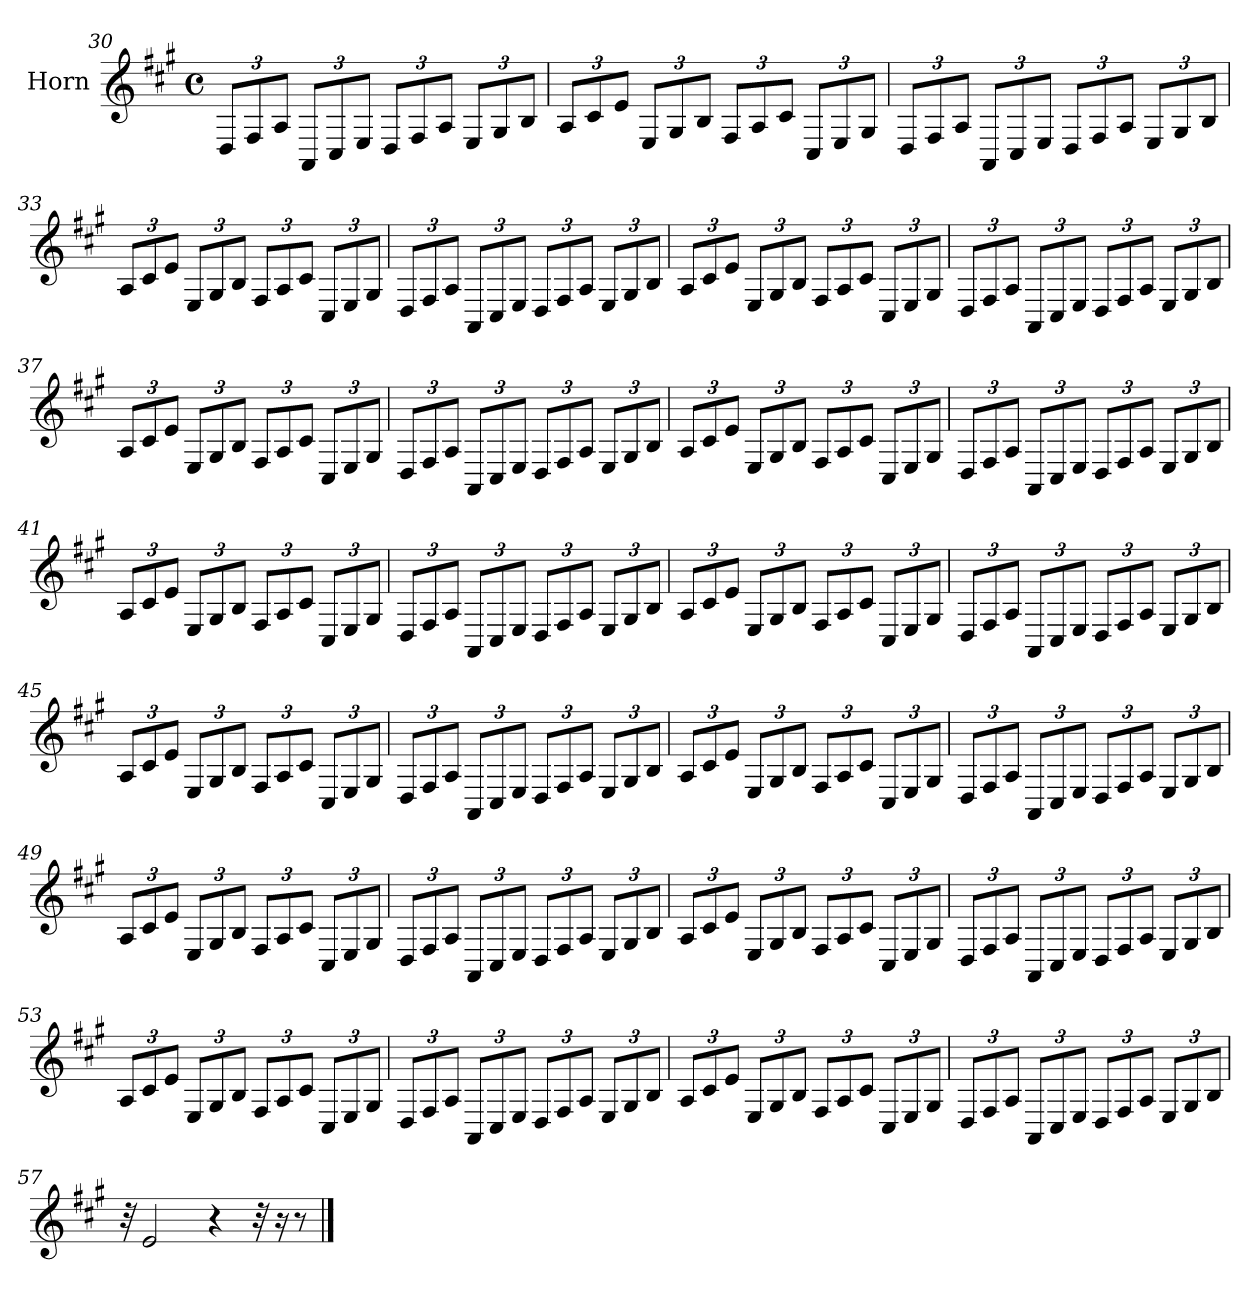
**kern
*part1
*staff1
*I"Horn
*I'Hn
*clefG2
*ITrd4c7
*k[f#c#]
*D:
*M4/4
*met(c)
*Xbrackettup
=30
12GG/L
12BB/
12D/J
12DD/L
12FF#/
12AA/J
12GG/L
12BB/
12D/J
12AA/L
12C#/
12E/J
!!LO:PB:g=z
=31
12D/L
12F#/
12A/J
12AA/L
12C#/
12E/J
12BB/L
12D/
12F#/J
12FF#/L
12AA/
12C#/J
=32
12GG/L
12BB/
12D/J
12DD/L
12FF#/
12AA/J
12GG/L
12BB/
12D/J
12AA/L
12C#/
12E/J
=33
12D/L
12F#/
12A/J
12AA/L
12C#/
12E/J
12BB/L
12D/
12F#/J
12FF#/L
12AA/
12C#/J
!!LO:LB:g=z
=34
12GG/L
12BB/
12D/J
12DD/L
12FF#/
12AA/J
12GG/L
12BB/
12D/J
12AA/L
12C#/
12E/J
=35
12D/L
12F#/
12A/J
12AA/L
12C#/
12E/J
12BB/L
12D/
12F#/J
12FF#/L
12AA/
12C#/J
=36
12GG/L
12BB/
12D/J
12DD/L
12FF#/
12AA/J
12GG/L
12BB/
12D/J
12AA/L
12C#/
12E/J
!!LO:LB:g=z
=37
12D/L
12F#/
12A/J
12AA/L
12C#/
12E/J
12BB/L
12D/
12F#/J
12FF#/L
12AA/
12C#/J
=38
12GG/L
12BB/
12D/J
12DD/L
12FF#/
12AA/J
12GG/L
12BB/
12D/J
12AA/L
12C#/
12E/J
=39
12D/L
12F#/
12A/J
12AA/L
12C#/
12E/J
12BB/L
12D/
12F#/J
12FF#/L
12AA/
12C#/J
!!LO:LB:g=z
=40
12GG/L
12BB/
12D/J
12DD/L
12FF#/
12AA/J
12GG/L
12BB/
12D/J
12AA/L
12C#/
12E/J
=41
12D/L
12F#/
12A/J
12AA/L
12C#/
12E/J
12BB/L
12D/
12F#/J
12FF#/L
12AA/
12C#/J
=42
12GG/L
12BB/
12D/J
12DD/L
12FF#/
12AA/J
12GG/L
12BB/
12D/J
12AA/L
12C#/
12E/J
!!LO:LB:g=z
=43
12D/L
12F#/
12A/J
12AA/L
12C#/
12E/J
12BB/L
12D/
12F#/J
12FF#/L
12AA/
12C#/J
=44
12GG/L
12BB/
12D/J
12DD/L
12FF#/
12AA/J
12GG/L
12BB/
12D/J
12AA/L
12C#/
12E/J
=45
12D/L
12F#/
12A/J
12AA/L
12C#/
12E/J
12BB/L
12D/
12F#/J
12FF#/L
12AA/
12C#/J
!!LO:LB:g=z
=46
12GG/L
12BB/
12D/J
12DD/L
12FF#/
12AA/J
12GG/L
12BB/
12D/J
12AA/L
12C#/
12E/J
=47
12D/L
12F#/
12A/J
12AA/L
12C#/
12E/J
12BB/L
12D/
12F#/J
12FF#/L
12AA/
12C#/J
=48
12GG/L
12BB/
12D/J
12DD/L
12FF#/
12AA/J
12GG/L
12BB/
12D/J
12AA/L
12C#/
12E/J
!!LO:LB:g=z
=49
12D/L
12F#/
12A/J
12AA/L
12C#/
12E/J
12BB/L
12D/
12F#/J
12FF#/L
12AA/
12C#/J
=50
12GG/L
12BB/
12D/J
12DD/L
12FF#/
12AA/J
12GG/L
12BB/
12D/J
12AA/L
12C#/
12E/J
=51
12D/L
12F#/
12A/J
12AA/L
12C#/
12E/J
12BB/L
12D/
12F#/J
12FF#/L
12AA/
12C#/J
!!LO:LB:g=z
=52
12GG/L
12BB/
12D/J
12DD/L
12FF#/
12AA/J
12GG/L
12BB/
12D/J
12AA/L
12C#/
12E/J
=53
12D/L
12F#/
12A/J
12AA/L
12C#/
12E/J
12BB/L
12D/
12F#/J
12FF#/L
12AA/
12C#/J
=54
12GG/L
12BB/
12D/J
12DD/L
12FF#/
12AA/J
12GG/L
12BB/
12D/J
12AA/L
12C#/
12E/J
!!LO:LB:g=z
=55
12D/L
12F#/
12A/J
12AA/L
12C#/
12E/J
12BB/L
12D/
12F#/J
12FF#/L
12AA/
12C#/J
=56
12GG/L
12BB/
12D/J
12DD/L
12FF#/
12AA/J
12GG/L
12BB/
12D/J
12AA/L
12C#/
12E/J
=57
32r
2A/
4r
32r
16r
8r
==
*-
